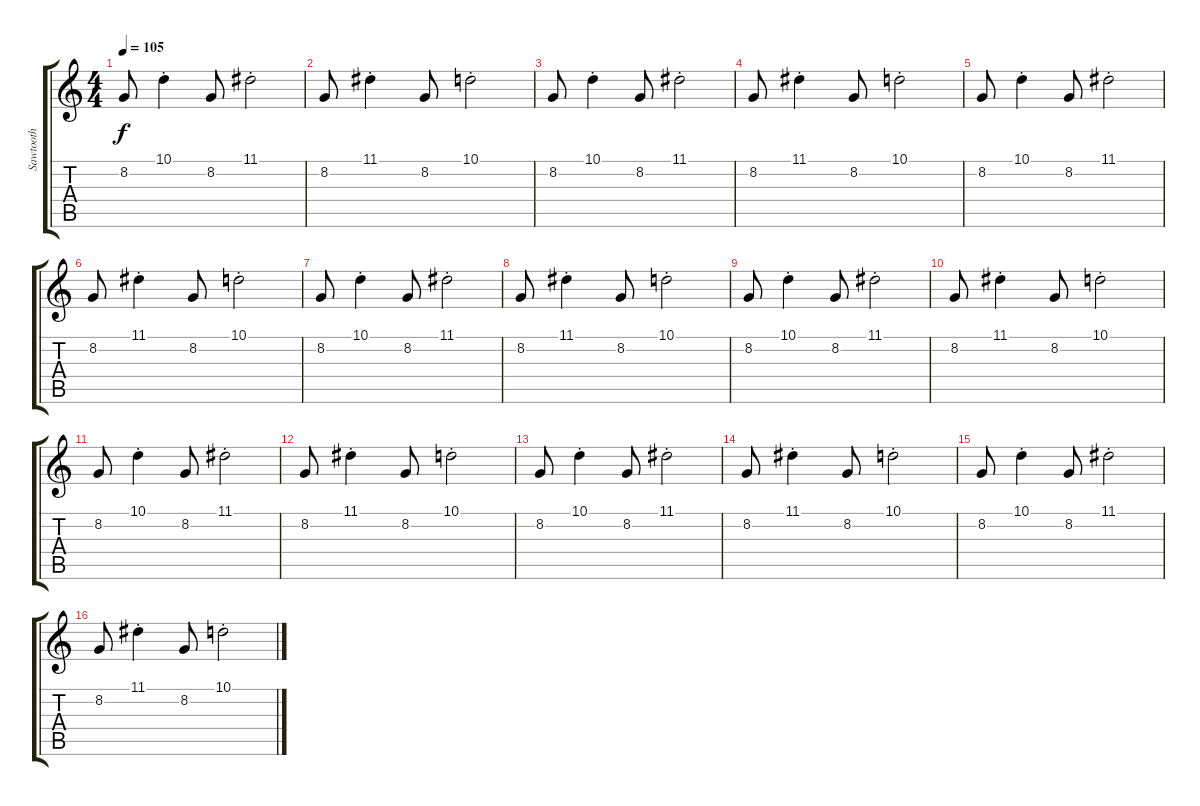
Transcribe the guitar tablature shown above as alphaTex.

\track ("Sawtooth" "Sawtooth") {instrument lead2sawtooth}
\staff {score tabs}
\tuning (E4 B3 G3 D3 A2 E2) {hide}
\ts (4 4)
\tempo 105
\clef g2
\ks c
8.2.8{dy f instrument lead2sawtooth} 10.1{st}.4 8.2.8 11.1{st}.2 |
8.2.8 11.1{st}.4 8.2.8 10.1{st}.2 |
8.2.8 10.1{st}.4 8.2.8 11.1{st}.2 |
8.2.8 11.1{st}.4 8.2.8 10.1{st}.2 |
8.2.8 10.1{st}.4 8.2.8 11.1{st}.2 |
8.2.8 11.1{st}.4 8.2.8 10.1{st}.2 |
8.2.8 10.1{st}.4 8.2.8 11.1{st}.2 |
8.2.8 11.1{st}.4 8.2.8 10.1{st}.2 |
8.2.8 10.1{st}.4 8.2.8 11.1{st}.2 |
8.2.8 11.1{st}.4 8.2.8 10.1{st}.2 |
8.2.8 10.1{st}.4 8.2.8 11.1{st}.2 |
8.2.8 11.1{st}.4 8.2.8 10.1{st}.2 |
8.2.8 10.1{st}.4 8.2.8 11.1{st}.2 |
8.2.8 11.1{st}.4 8.2.8 10.1{st}.2 |
8.2.8 10.1{st}.4 8.2.8 11.1{st}.2 |
8.2.8 11.1{st}.4 8.2.8 10.1{st}.2
